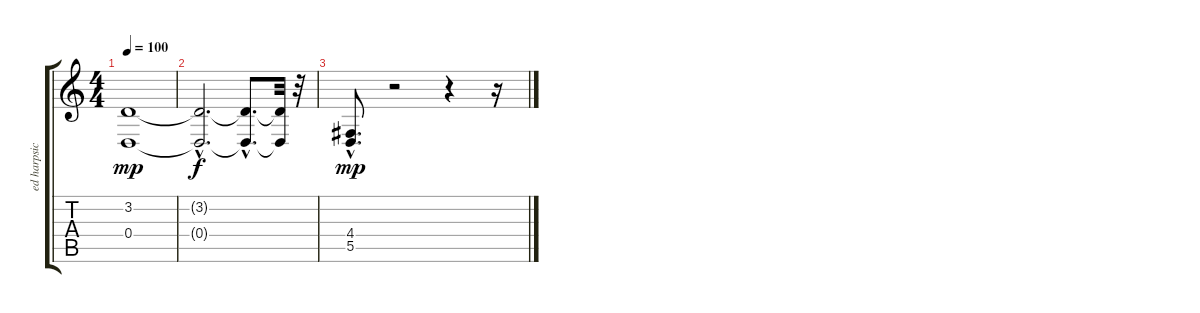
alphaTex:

\track ("ed harpsichord" "ed harpsic") {instrument harpsichord}
\staff {score tabs}
\tuning (E4 B3 G3 D3 A2 E2) {hide}
\ts (4 4)
\tempo 100
\clef g2
\ks c
(3.2 0.4).1{dy mp} |
(3.2{hac t} 0.4{hac t}).2{d dy f} (3.2{hac t} 0.4{hac t}).8{d} (3.2{t} 0.4{t}).32 r.32 |
(4.4{hac} 5.5{hac}).8{d dy mp} r.2 r.4 r.16
